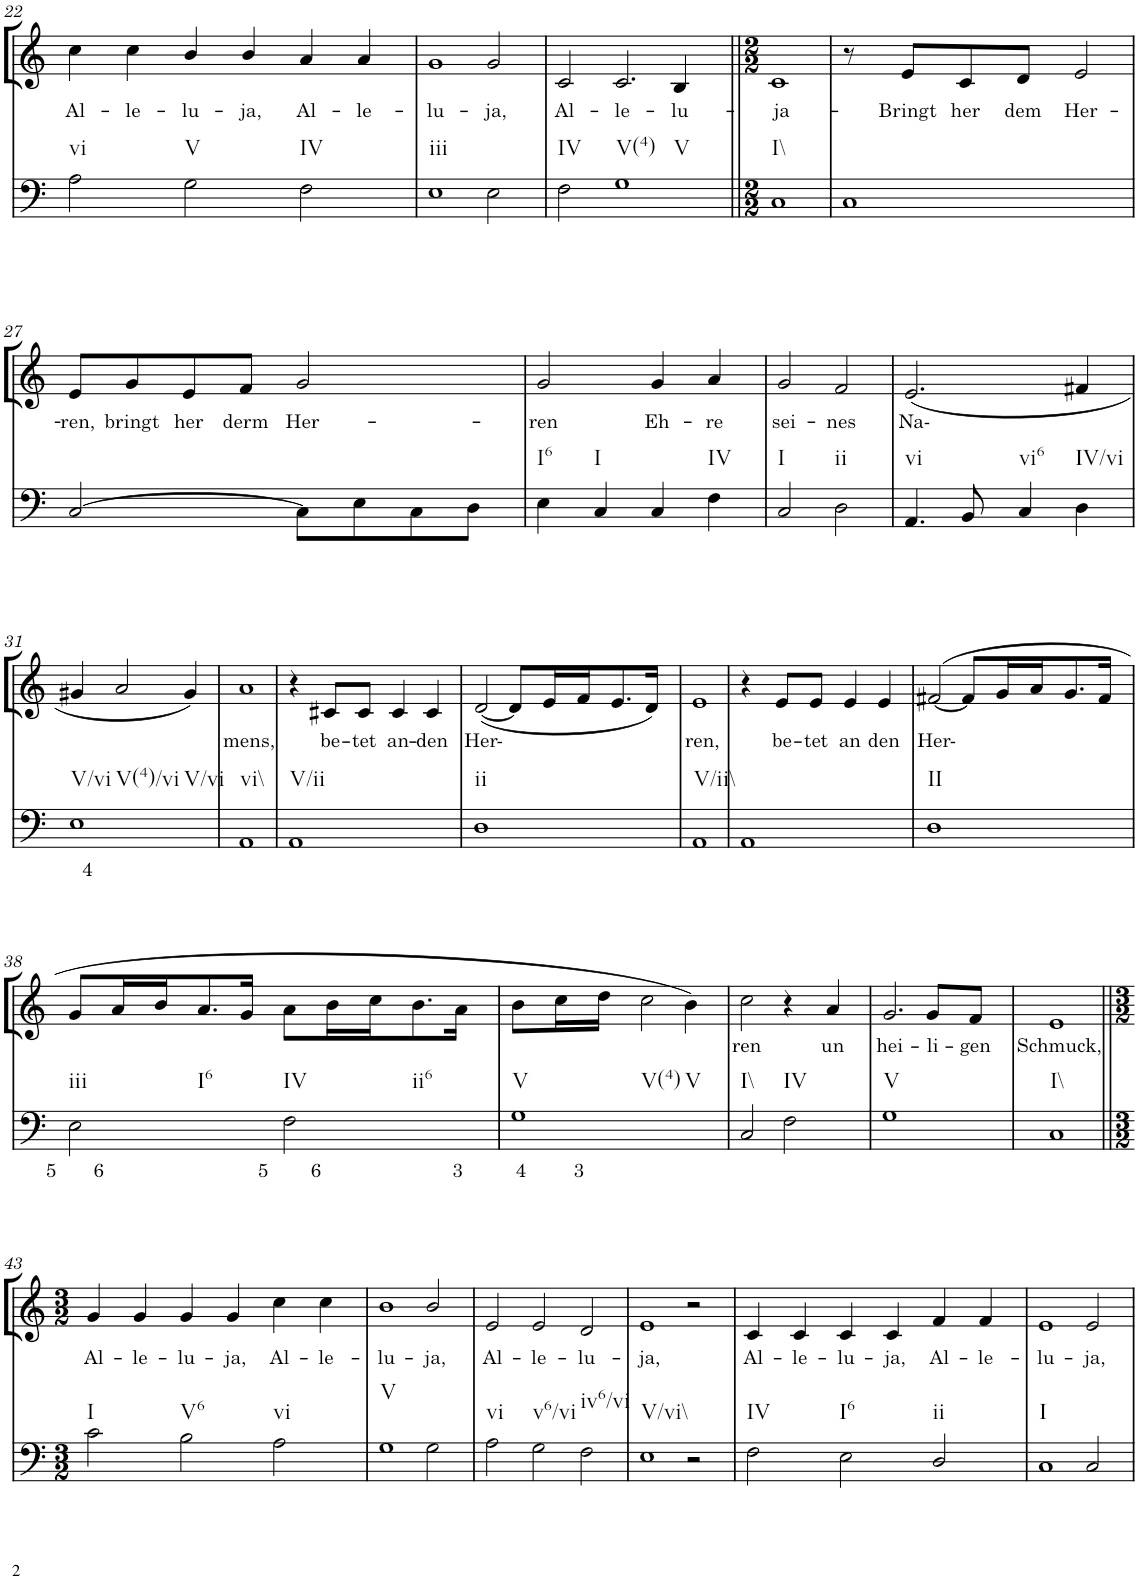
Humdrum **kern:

**kern	**text	**kern	**text
*part2	*part2	*part1	*part1
*staff2	*staff2	*staff1	*staff1
*I"Continuo	*	*I"Soprano	*
!!LO:PB:g=z
*clefF4	*	*clefG2	*
*k[]	*	*k[]	*
*M3/2	*	*M3/2	*
=22	=22	=22	=22
!LO:TX:b:t=vi	!	!	!
!	!	!	!LO:LY:b
2A\	.	4cc\	Al-
!	!	!	!LO:LY:b
.	.	4cc\	le-
!LO:TX:b:t=V	!	!	!
!	!	!	!LO:LY:b
2G\	.	4b/	lu-
!	!	!	!LO:LY:b
.	.	4b/	ja,
!LO:TX:b:t=IV	!	!	!
!	!	!	!LO:LY:b
2F\	.	4a/	Al-
!	!	!	!LO:LY:b
.	.	4a/	le-
=23	=23	=23	=23
!LO:TX:b:t=iii	!	!	!
!	!	!	!LO:LY:b
1E	.	1g	lu-
!	!	!	!LO:LY:b
2E\	.	2g/	ja,
=24	=24	=24	=24
!LO:TX:b:t=IV	!	!	!
!	!	!	!LO:LY:b
2F\	.	2c/	Al-
!LO:TX:b:t=V(4)	!	!	!
!LO:TX:b:t=V	!	!	!
!	!	!	!LO:LY:b
1G	.	2.c/	le-
!	!	!	!LO:LY:b
.	.	4B/	lu-
=25||	=25||	=25||	=25||
*M2/2	*	*M2/2	*
!LO:TX:b:t=I\\	!	!	!
!	!	!	!LO:LY:b
1C	.	1c	ja-
=26	=26	=26	=26
1C	.	8r	.
!	!	!	!LO:LY:b
.	.	8e/L	Bringt
!	!	!	!LO:LY:b
.	.	8c/	her
!	!	!	!LO:LY:b
.	.	8d/J	dem
!	!	!	!LO:LY:b
.	.	2e/	Her-
!!LO:LB:g=z
=27	=27	=27	=27
!	!	!	!LO:LY:b
[2C/	.	8e/L	ren,
!	!	!	!LO:LY:b
.	.	8g/	bringt
!	!	!	!LO:LY:b
.	.	8e/	her
!	!	!	!LO:LY:b
.	.	8f/J	derm
!	!	!	!LO:LY:b
8C\L]	.	2g/	Her-
8E\	.	.	.
8C\	.	.	.
8D\J	.	.	.
=28	=28	=28	=28
!LO:TX:b:t=I6	!	!	!
!	!	!	!LO:LY:b
4E\	.	2g/	ren
!LO:TX:b:t=I	!	!	!
4C/	.	.	.
!	!	!	!LO:LY:b
4C/	.	4g/	Eh-
!LO:TX:b:t=IV	!	!	!
!	!	!	!LO:LY:b
4F\	.	4a/	re
=29	=29	=29	=29
!LO:TX:b:t=I	!	!	!
!	!	!	!LO:LY:b
2C/	.	2g/	sei-
!LO:TX:b:t=ii	!	!	!
!	!	!	!LO:LY:b
2D\	.	2f/	nes
=30	=30	=30	=30
!LO:TX:b:t=vi	!	!	!
!	!	!	!LO:LY:b
4.AA/	.	(2.e/	Na-
8BB/	.	.	.
!LO:TX:b:t=vi6	!	!	!
4C/	.	.	.
!LO:TX:b:t=IV/vi	!	!	!
4D\	.	4f#X/	.
!!LO:LB:g=z
=31	=31	=31	=31
!LO:TX:b:t=V/vi	!	!	!
!LO:TX:b:t=V(4)/vi	!	!	!
!LO:TX:b:t=V/vi	!	!	!
!	!LO:LY:b	!	!
1E	4	4g#X/	.
.	.	2a/	.
.	.	4g#/)	.
=32	=32	=32	=32
!LO:TX:b:t=vi\\	!	!	!
!	!	!	!LO:LY:b
1AA	.	1a	mens,
=33	=33	=33	=33
!LO:TX:b:t=V/ii	!	!	!
1AA	.	4r	.
!	!	!	!LO:LY:b
.	.	8c#X/L	be-
!	!	!	!LO:LY:b
.	.	8c#/J	tet
!	!	!	!LO:LY:b
.	.	4c#/	an-
!	!	!	!LO:LY:b
.	.	4c#/	den
=34	=34	=34	=34
!LO:TX:b:t=ii	!	!	!
!	!	!	!LO:LY:b
1D	.	([2d/	Her-
.	.	8d/L]	.
.	.	16e/L	.
.	.	16f/J	.
.	.	8.e/	.
.	.	16d/Jk)	.
=35	=35	=35	=35
!LO:TX:b:t=V/ii\\	!	!	!
!	!	!	!LO:LY:b
1AA	.	1e	ren,
=36	=36	=36	=36
1AA	.	4r	.
!	!	!	!LO:LY:b
.	.	8e/L	be-
!	!	!	!LO:LY:b
.	.	8e/J	tet
!	!	!	!LO:LY:b
.	.	4e/	an
!	!	!	!LO:LY:b
.	.	4e/	den
=37	=37	=37	=37
!LO:TX:b:t=II	!	!	!
!	!	!	!LO:LY:b
1D	.	([2f#X/	Her-
.	.	8f#/L]	.
.	.	16g/L	.
.	.	16a/J	.
.	.	8.g/	.
.	.	16f#/Jk	.
!!LO:LB:g=z
=38	=38	=38	=38
!LO:TX:b:t=iii	!	!	!
!LO:TX:b:t=I6	!	!	!
!	!LO:LY:b	!	!
2E\	5 6	8g/L	.
.	.	16a/L	.
.	.	16b/J	.
.	.	8.a/	.
.	.	16g/Jk	.
!LO:TX:b:t=IV	!	!	!
!LO:TX:b:t=ii6	!	!	!
!	!LO:LY:b	!	!
2F\	5 6	8a\L	.
.	.	16b\L	.
.	.	16cc\J	.
.	.	8.b\	.
.	.	16a\Jk	.
=39	=39	=39	=39
!LO:TX:b:t=V	!	!	!
!LO:TX:b:t=V(4)	!	!	!
!LO:TX:b:t=V	!	!	!
!	!LO:LY:b	!	!
1G	3 4 3	8b\L	.
.	.	16cc\L	.
.	.	16dd\JJ	.
.	.	2cc\	.
.	.	4b\)	.
=40	=40	=40	=40
!LO:TX:b:t=I\\	!	!	!
!	!	!	!LO:LY:b
2C/	.	2cc\	ren
!LO:TX:b:t=IV	!	!	!
2F\	.	4r	.
!	!	!	!LO:LY:b
.	.	4a/	un
=41	=41	=41	=41
!LO:TX:b:t=V	!	!	!
!	!	!	!LO:LY:b
1G	.	2.g/	hei-
!	!	!	!LO:LY:b
.	.	8g/L	li-
!	!	!	!LO:LY:b
.	.	8f/J	gen
=42	=42	=42	=42
!LO:TX:b:t=I\\	!	!	!
!	!	!	!LO:LY:b
1C	.	1e	Schmuck,
!!LO:LB:g=z
=43||	=43||	=43||	=43||
*M3/2	*	*M3/2	*
!LO:TX:b:t=I	!	!	!
!	!	!	!LO:LY:b
2c\	.	4g/	Al-
!	!	!	!LO:LY:b
.	.	4g/	le-
!LO:TX:b:t=V6	!	!	!
!	!	!	!LO:LY:b
2B\	.	4g/	lu-
!	!	!	!LO:LY:b
.	.	4g/	ja,
!LO:TX:b:t=vi	!	!	!
!	!	!	!LO:LY:b
2A\	.	4cc\	Al-
!	!	!	!LO:LY:b
.	.	4cc\	le-
=44	=44	=44	=44
!LO:TX:b:t=V	!	!	!
!	!	!	!LO:LY:b
1G	.	1b	lu-
!	!	!	!LO:LY:b
2G\	.	2b/	ja,
=45	=45	=45	=45
!LO:TX:b:t=vi	!	!	!
!	!	!	!LO:LY:b
2A\	.	2e/	Al-
!LO:TX:b:t=v6/vi	!	!	!
!	!	!	!LO:LY:b
2G\	.	2e/	le-
!LO:TX:b:t=iv6/vi	!	!	!
!	!	!	!LO:LY:b
2F\	.	2d/	lu-
=46	=46	=46	=46
!LO:TX:b:t=V/vi\\	!	!	!
!	!	!	!LO:LY:b
1E	.	1e	ja,
2r	.	2r	.
=47	=47	=47	=47
!LO:TX:b:t=IV	!	!	!
!	!	!	!LO:LY:b
2F\	.	4c/	Al-
!	!	!	!LO:LY:b
.	.	4c/	le-
!LO:TX:b:t=I6	!	!	!
!	!	!	!LO:LY:b
2E\	.	4c/	lu-
!	!	!	!LO:LY:b
.	.	4c/	ja,
!LO:TX:b:t=ii	!	!	!
!	!	!	!LO:LY:b
2D/	.	4f/	Al-
!	!	!	!LO:LY:b
.	.	4f/	le-
=48	=48	=48	=48
!LO:TX:b:t=I	!	!	!
!	!	!	!LO:LY:b
1C	.	1e	lu-
!	!	!	!LO:LY:b
2C/	.	2e/	ja,
=	=	=	=
*-	*-	*-	*-
